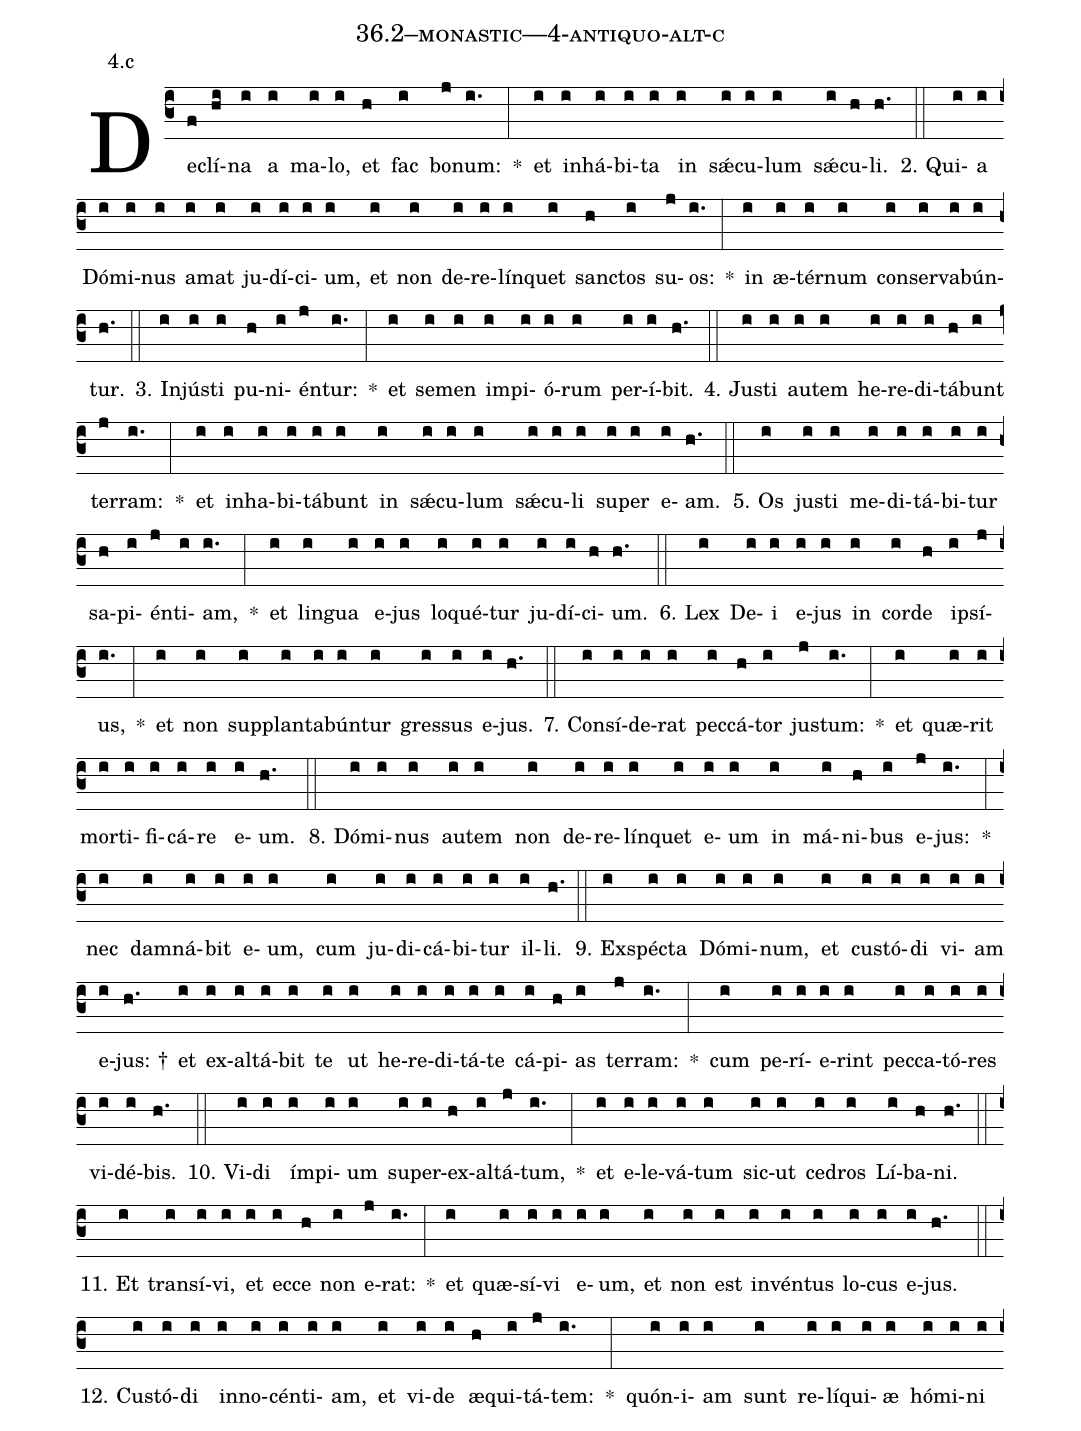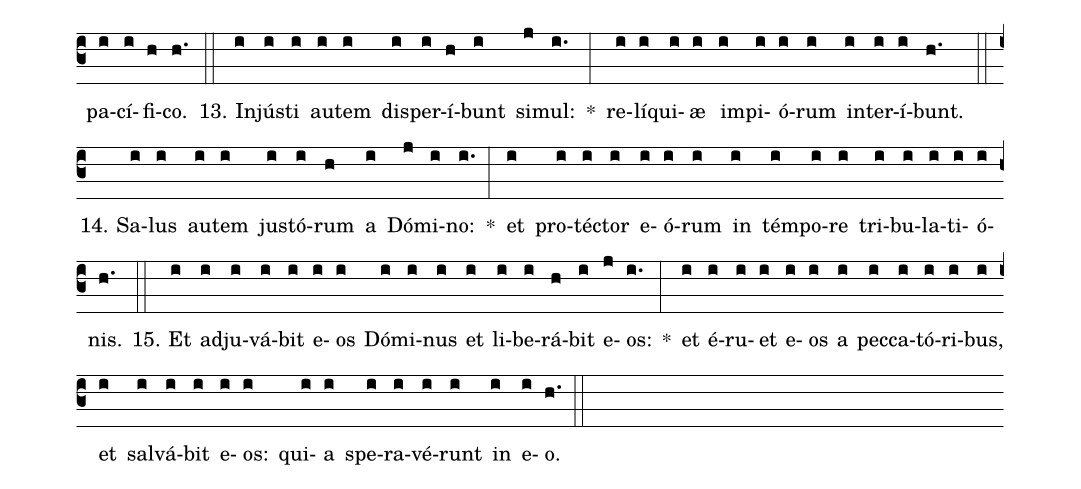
name: 36.2--monastic---4-antiquo-alt-c;
annotation: 4.c;
%%
(c3)De(f)clí(hi)na(i) a(i) ma(i)lo,(i) et(h) fac(i) bo(j)num:(i.) *(:) et(i) in(i)há(i)bi(i)ta(i) in(i) sǽ(i)cu(i)lum(i) sǽ(i)cu(h)li.(h.) (::)
2. Qui(i)a(i) Dó(i)mi(i)nus(i) a(i)mat(i) ju(i)dí(i)ci(i)um,(i) et(i) non(i) de(i)re(i)lín(i)quet(i) sanc(h)tos(i) su(j)os:(i.) *(:) in(i) æ(i)tér(i)num(i) con(i)ser(i)va(i)bún(i)tur.(h.) (::)
3. In(i)jús(i)ti(i) pu(h)ni(i)én(j)tur:(i.) *(:) et(i) se(i)men(i) im(i)pi(i)ó(i)rum(i) per(i)í(i)bit.(h.) (::)
4. Jus(i)ti(i) au(i)tem(i) he(i)re(i)di(i)tá(h)bunt(i) ter(j)ram:(i.) *(:) et(i) in(i)ha(i)bi(i)tá(i)bunt(i) in(i) sǽ(i)cu(i)lum(i) sǽ(i)cu(i)li(i) su(i)per(i) e(i)am.(h.) (::)
5. Os(i) jus(i)ti(i) me(i)di(i)tá(i)bi(i)tur(i) sa(h)pi(i)én(j)ti(i)am,(i.) *(:) et(i) lin(i)gua(i) e(i)jus(i) lo(i)qué(i)tur(i) ju(i)dí(i)ci(h)um.(h.) (::)
6. Lex(i) De(i)i(i) e(i)jus(i) in(i) cor(i)de(h) ip(i)sí(j)us,(i.) *(:) et(i) non(i) sup(i)plan(i)ta(i)bún(i)tur(i) gres(i)sus(i) e(i)jus.(h.) (::)
7. Con(i)sí(i)de(i)rat(i) pec(i)cá(h)tor(i) jus(j)tum:(i.) *(:) et(i) quæ(i)rit(i) mor(i)ti(i)fi(i)cá(i)re(i) e(i)um.(h.) (::)
8. Dó(i)mi(i)nus(i) au(i)tem(i) non(i) de(i)re(i)lín(i)quet(i) e(i)um(i) in(i) má(i)ni(h)bus(i) e(j)jus:(i.) *(:) nec(i) dam(i)ná(i)bit(i) e(i)um,(i) cum(i) ju(i)di(i)cá(i)bi(i)tur(i) il(i)li.(h.) (::)
9. Ex(i)spéc(i)ta(i) Dó(i)mi(i)num,(i) et(i) cus(i)tó(i)di(i) vi(i)am(i) e(i)jus: †(h.) et(i) ex(i)al(i)tá(i)bit(i) te(i) ut(i) he(i)re(i)di(i)tá(i)te(i) cá(i)pi(h)as(i) ter(j)ram:(i.) *(:) cum(i) pe(i)rí(i)e(i)rint(i) pec(i)ca(i)tó(i)res(i) vi(i)dé(i)bis.(h.) (::)
10. Vi(i)di(i) ím(i)pi(i)um(i) su(i)per(i)ex(h)al(i)tá(j)tum,(i.) *(:) et(i) e(i)le(i)vá(i)tum(i) sic(i)ut(i) ce(i)dros(i) Lí(i)ba(h)ni.(h.) (::)
11. Et(i) trans(i)í(i)vi,(i) et(i) ec(i)ce(h) non(i) e(j)rat:(i.) *(:) et(i) quæ(i)sí(i)vi(i) e(i)um,(i) et(i) non(i) est(i) in(i)vén(i)tus(i) lo(i)cus(i) e(i)jus.(h.) (::)
12. Cus(i)tó(i)di(i) in(i)no(i)cén(i)ti(i)am,(i) et(i) vi(i)de(i) æ(h)qui(i)tá(j)tem:(i.) *(:) quón(i)i(i)am(i) sunt(i) re(i)lí(i)qui(i)æ(i) hó(i)mi(i)ni(i) pa(i)cí(i)fi(h)co.(h.) (::)
13. In(i)jús(i)ti(i) au(i)tem(i) dis(i)per(i)í(h)bunt(i) si(j)mul:(i.) *(:) re(i)lí(i)qui(i)æ(i) im(i)pi(i)ó(i)rum(i) in(i)ter(i)í(i)bunt.(h.) (::)
14. Sa(i)lus(i) au(i)tem(i) jus(i)tó(i)rum(h) a(i) Dó(j)mi(i)no:(i.) *(:) et(i) pro(i)téc(i)tor(i) e(i)ó(i)rum(i) in(i) tém(i)po(i)re(i) tri(i)bu(i)la(i)ti(i)ó(i)nis.(h.) (::)
15. Et(i) ad(i)ju(i)vá(i)bit(i) e(i)os(i) Dó(i)mi(i)nus(i) et(i) li(i)be(i)rá(h)bit(i) e(j)os:(i.) *(:) et(i) é(i)ru(i)et(i) e(i)os(i) a(i) pec(i)ca(i)tó(i)ri(i)bus,(i) et(i) sal(i)vá(i)bit(i) e(i)os:(i) qui(i)a(i) spe(i)ra(i)vé(i)runt(i) in(i) e(i)o.(h.) (::)
